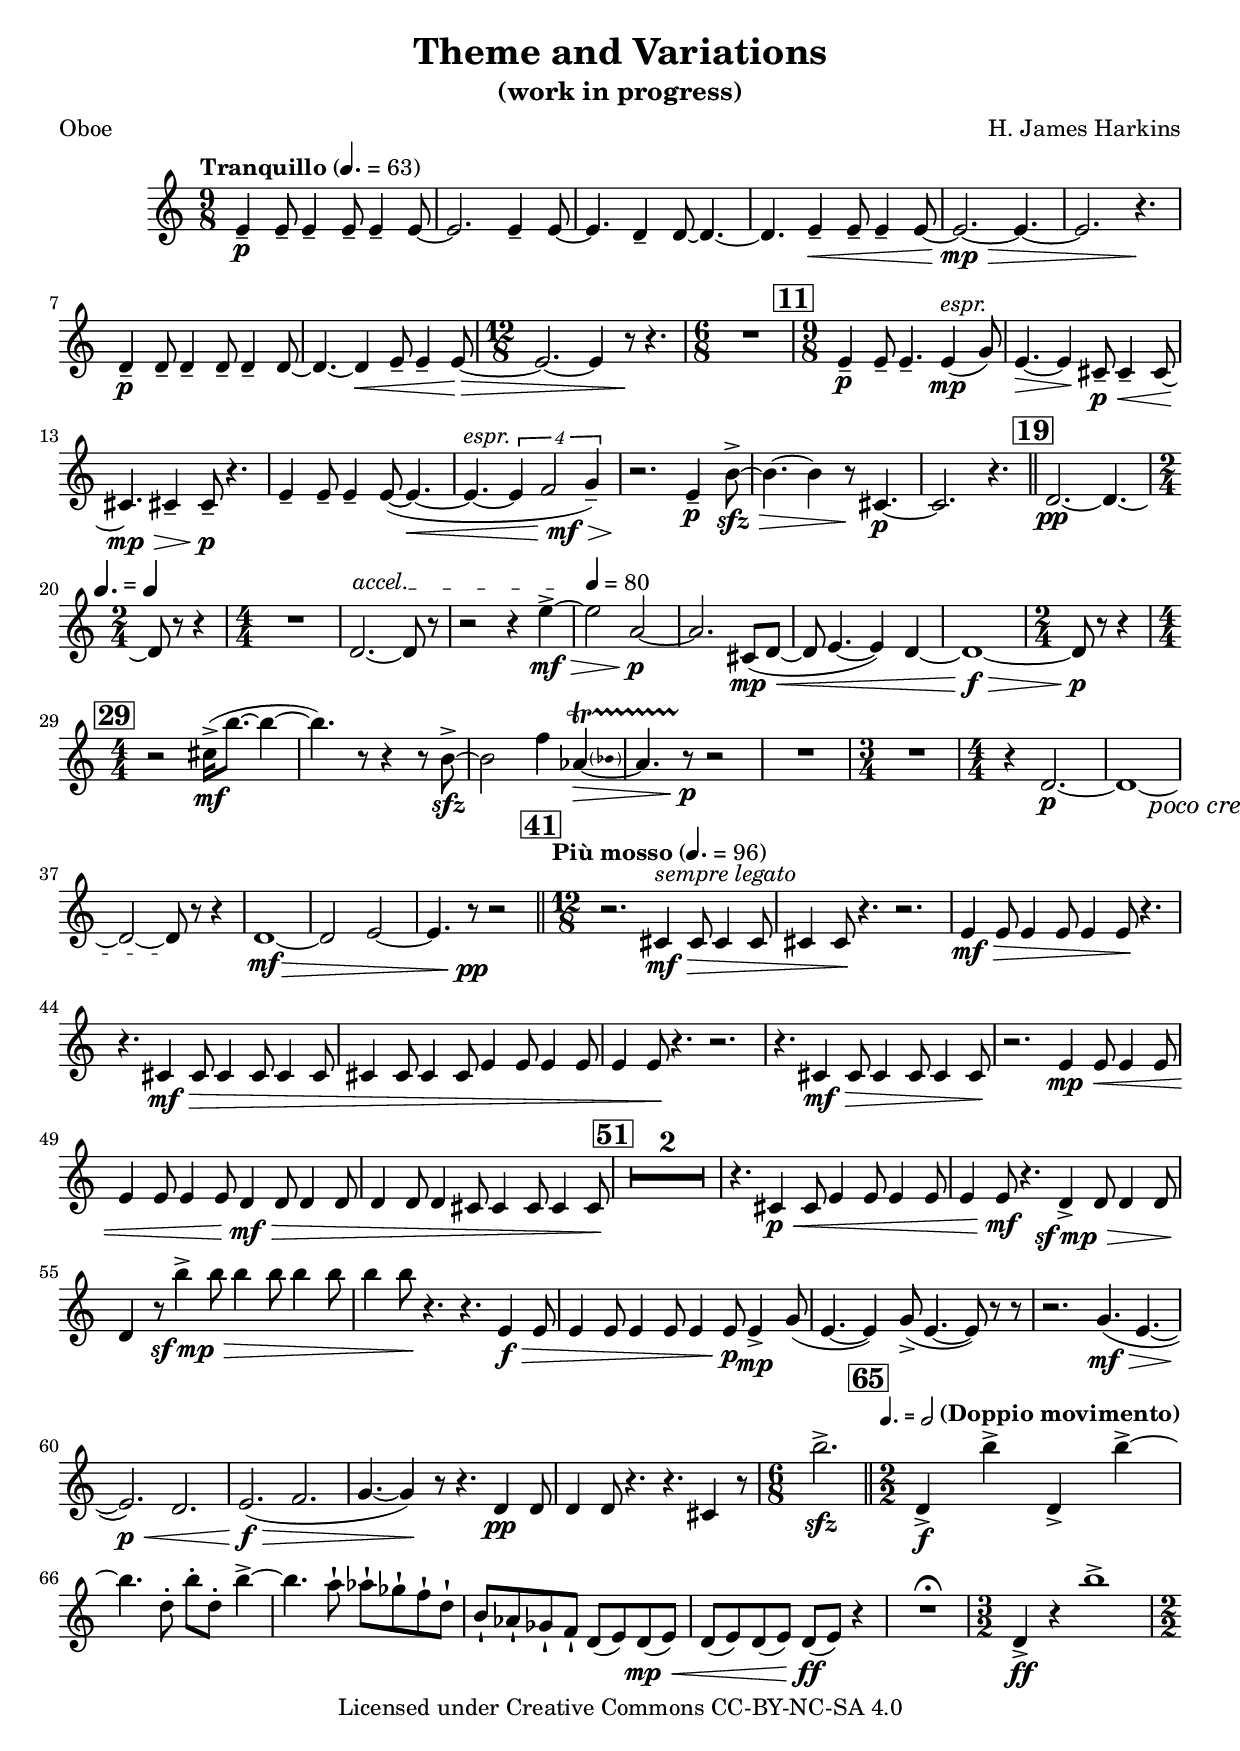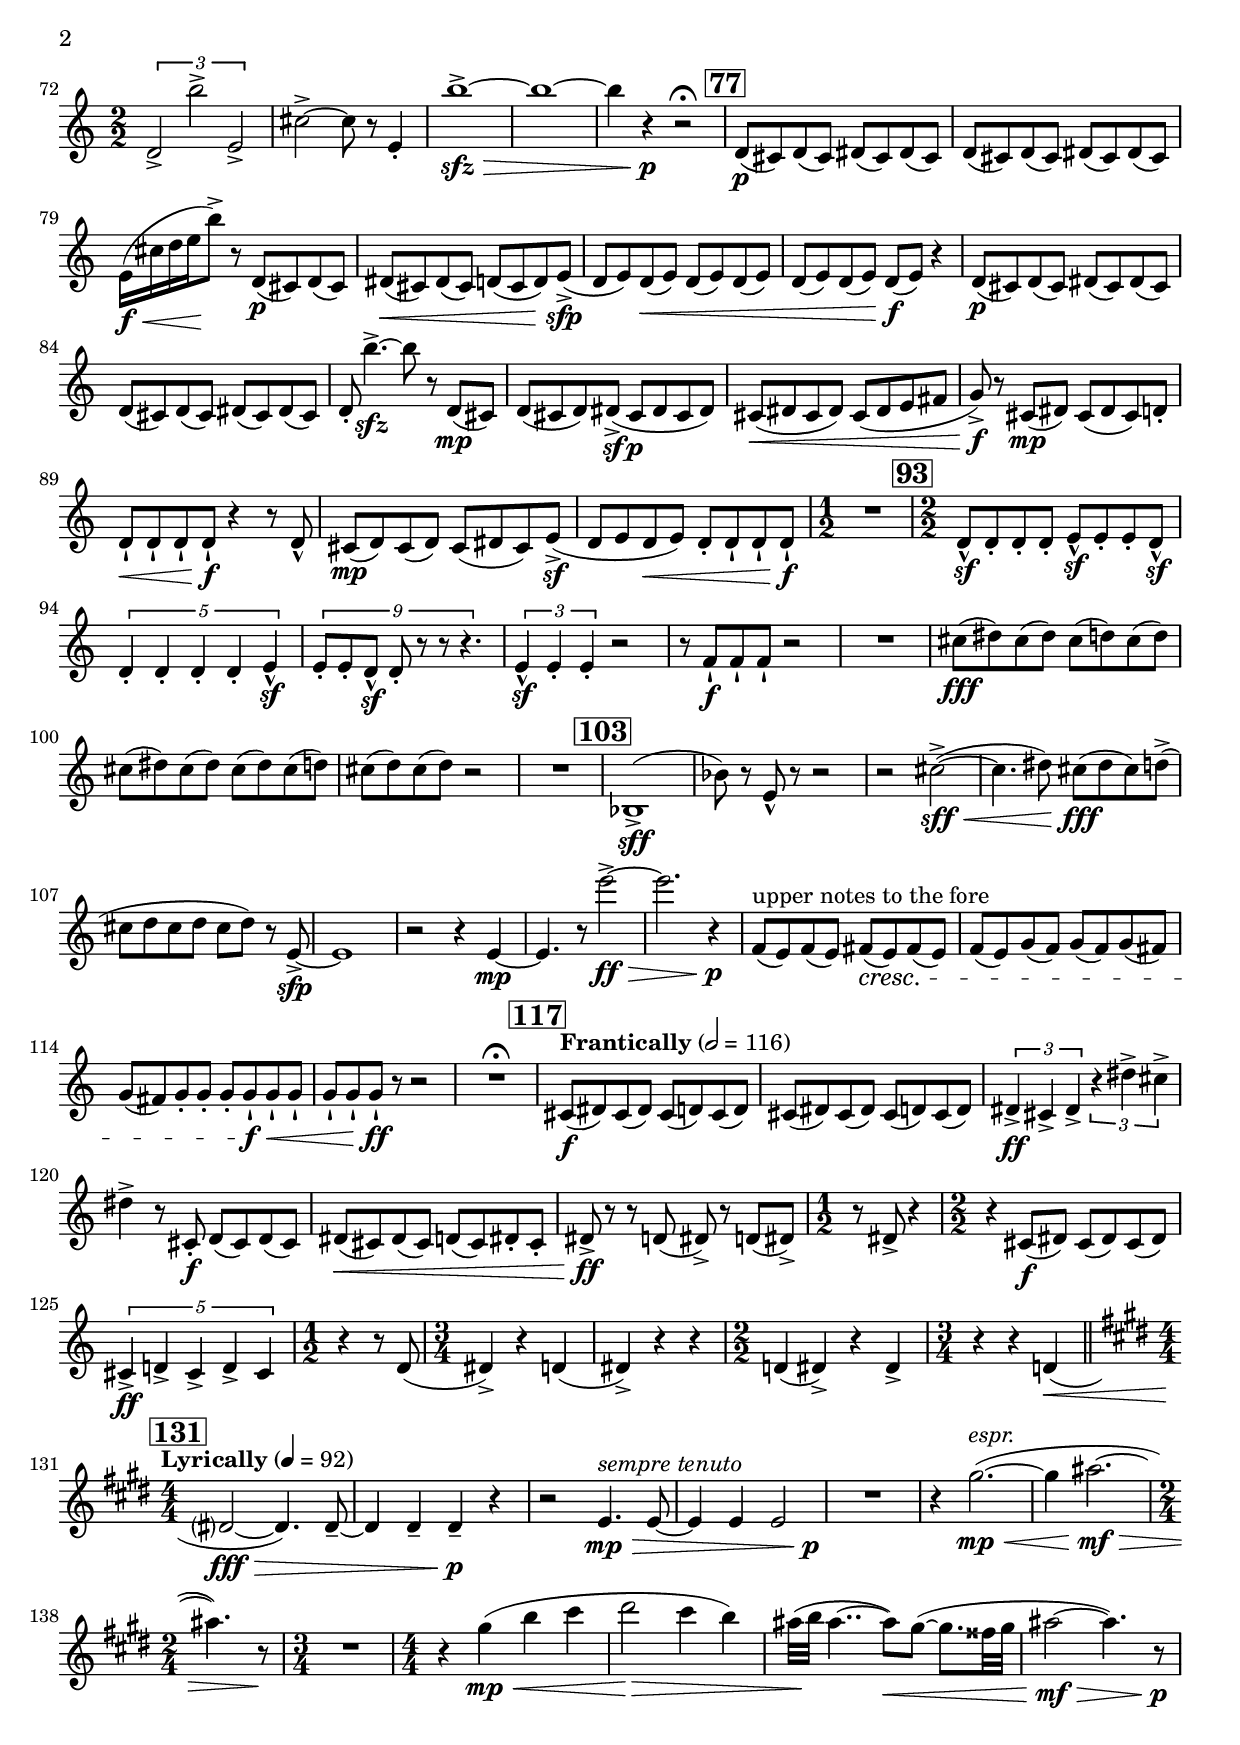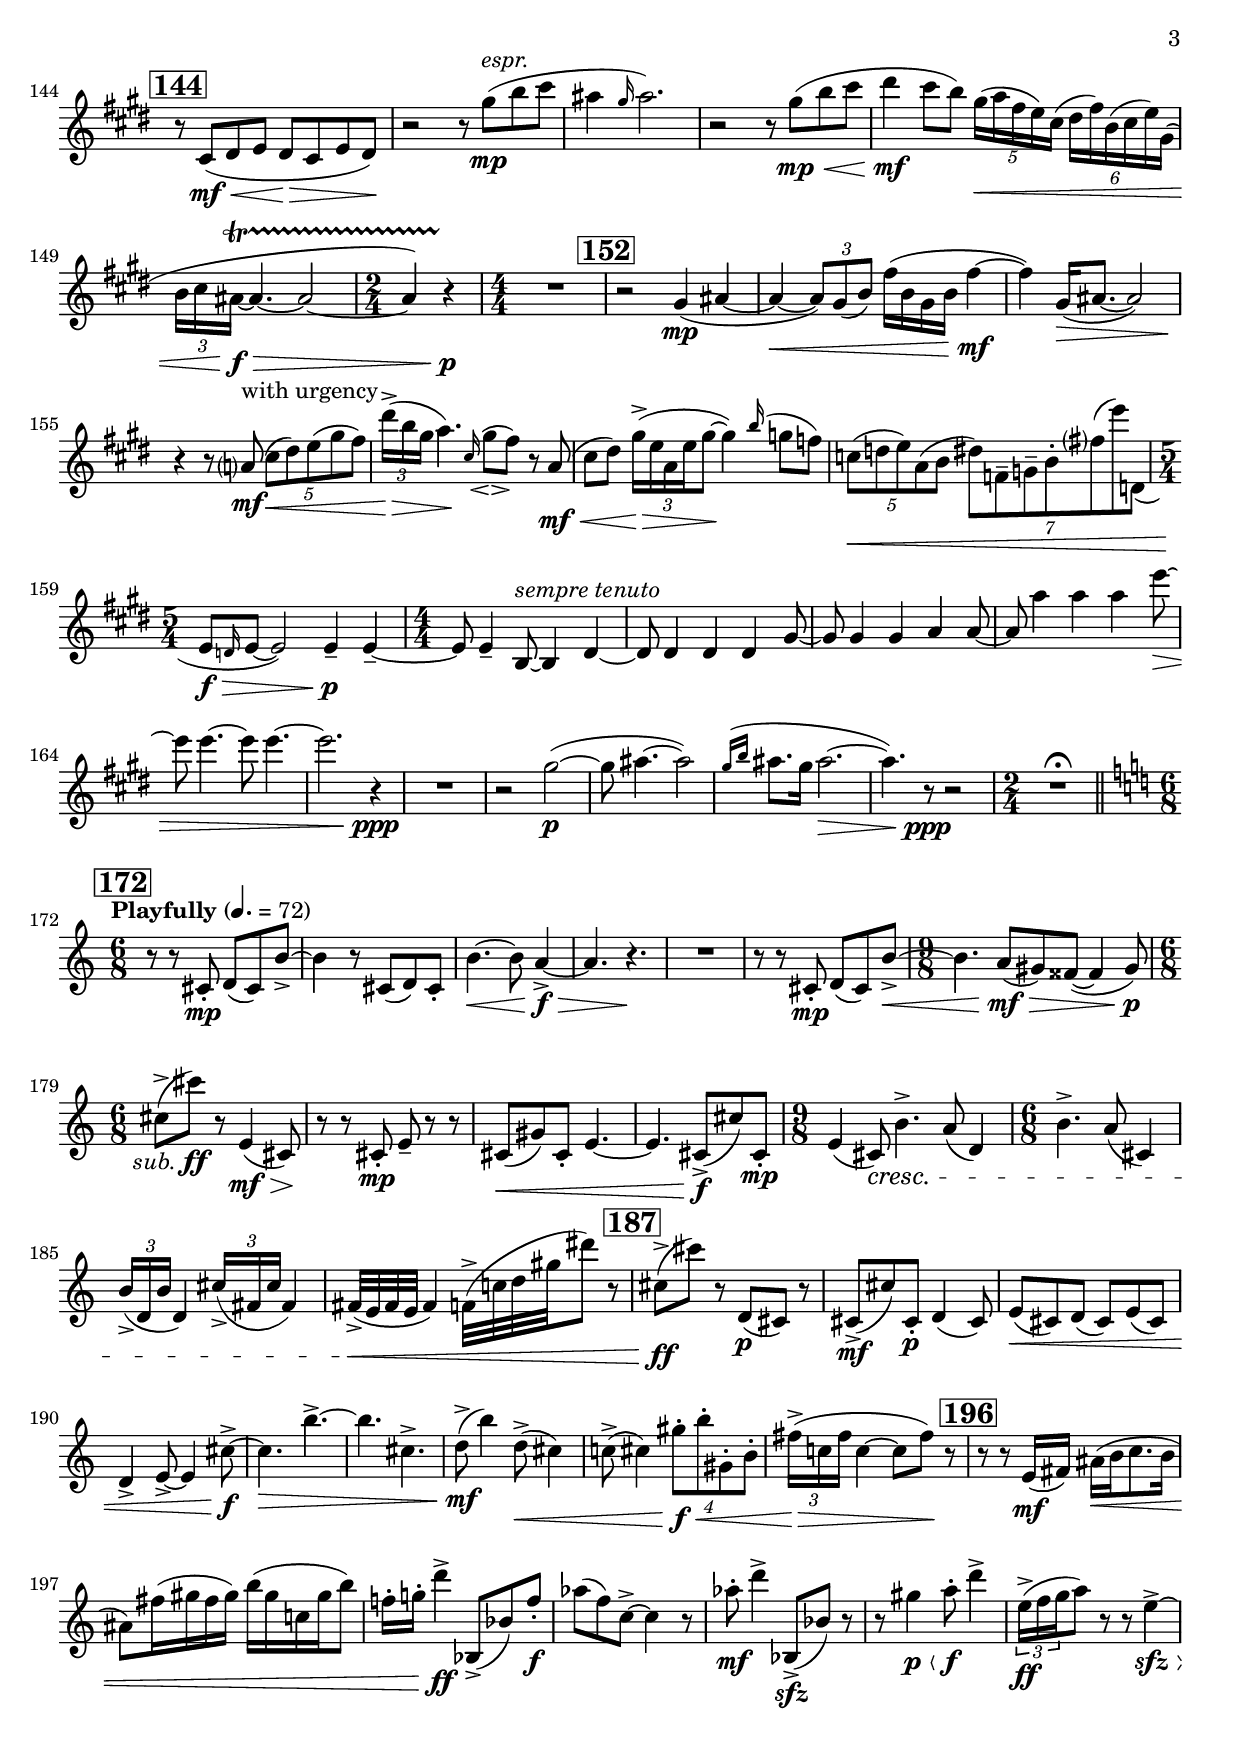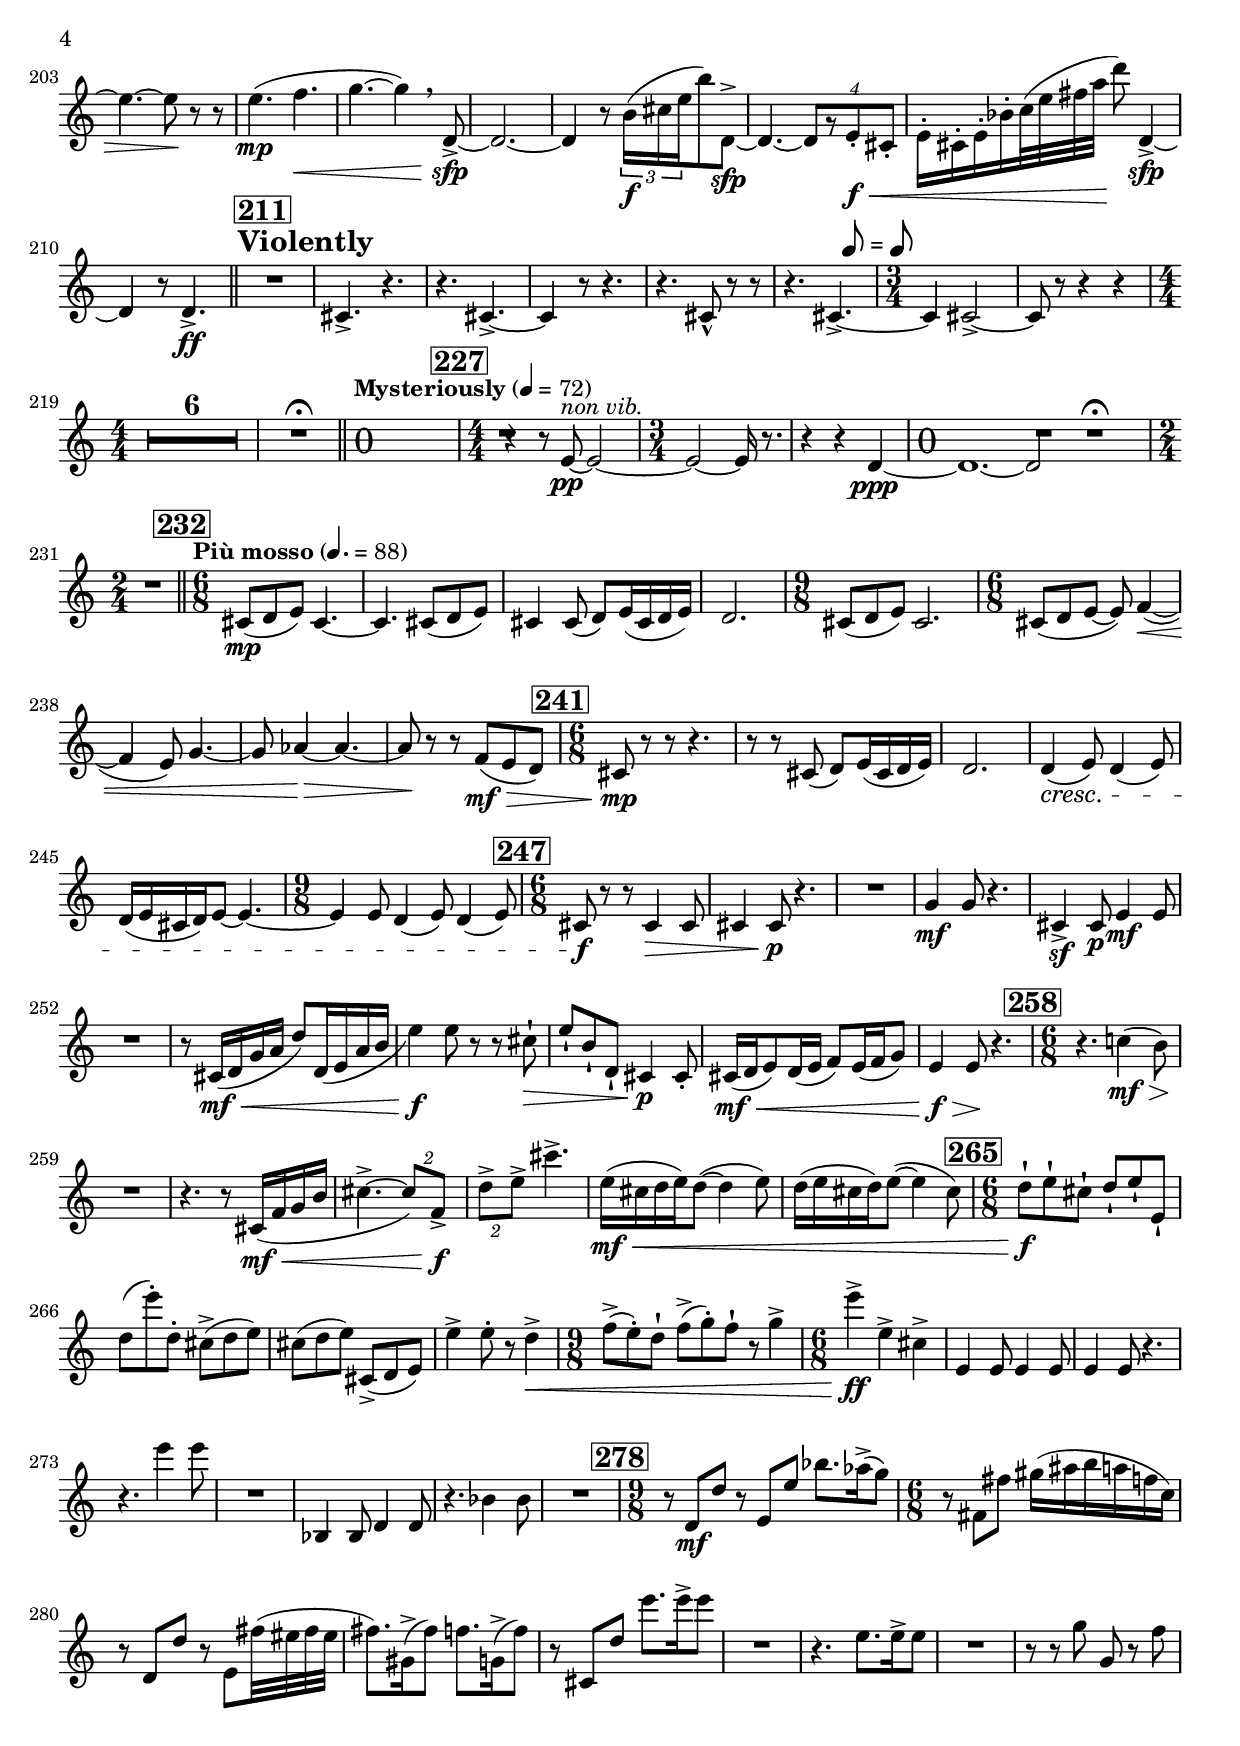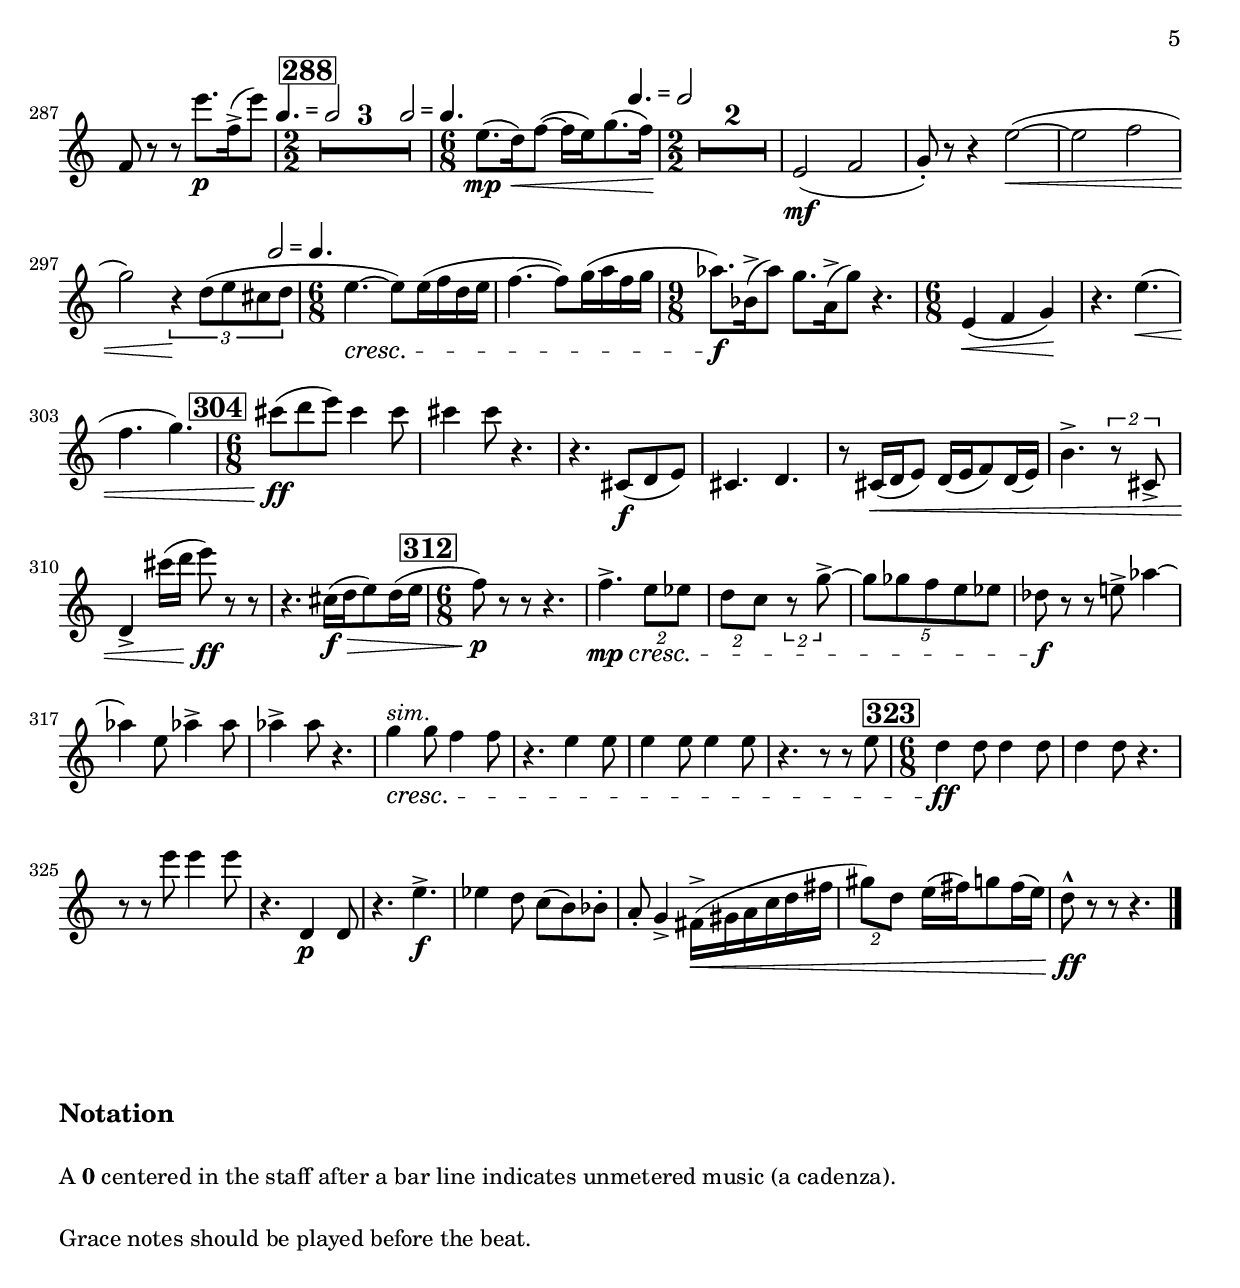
\version "2.18.2"
\language "english"

cadenzaToMusic =
#(define-music-function (parser location cadenzaMusic music)
                                                  (ly:music? ly:music?)
"Adjust the length of `music and the measureLength, to fit the length of
`cadenzaMusic"
(let* ((clen (ly:music-length cadenzaMusic))
       (mlen (ly:music-length music))
       (factor (ly:moment-div clen mlen))
       (compressed (ly:music-compress music factor)))
  ;; (format #t "factor : ~a\n" factor)
  #{
    \set Timing.measureLength = $clen
    $compressed
    \unset Timing.measureLength
  #}))

\include "../common/includes.ily"
\language "english"

\version "2.18.2"

#(define (get-pitch grob)
   (ly:event-property (ly:grob-property grob 'cause) 'pitch))

#(define (has-accidental? grob)
   (ly:grob? (ly:grob-object grob 'accidental-grob)))

#(define (first-in-beamed-group? me heads)
   (let loop ((x heads))
     (cond
      ((eq? (car x) me) #t)
      ((equal? (get-pitch (car x)) (get-pitch me)) #f)
      (else (loop (cdr x))))))

#(define (preceded-by-chromatic-variant? me heads)
   ;; Within a beamed group, compare a pitch with the preceding pitches.  Find the closest
   ;; pitch sharing octave and note-name with our pitch.  If it has a different alteration
   ;; from our pitch, return #t.  Our pitch will then need an accidental.
   (let* ((me-pitch (get-pitch me))
          (preceding
           (take-while
            (lambda (x) (not (eq? x me)))
            heads))
          (preceding
           (map
            (lambda (x) (get-pitch x))
            preceding))
          (preceding
           (filter
            (lambda (x)
              (and (equal? (ly:pitch-octave x) (ly:pitch-octave me-pitch))
                   (equal? (ly:pitch-notename x) (ly:pitch-notename me-pitch))))
            preceding)))
     
     (and (pair? preceding)
          (not (equal? (ly:pitch-alteration (last preceding))
                       (ly:pitch-alteration me-pitch))))))

#(define (redundant-natural? me heads)
   ;; Will remove any natural which isn't cancelling anything within a beamed group.
   (let* ((acc (ly:grob-object me 'accidental-grob))
          (glyph-name (ly:grob-property acc 'glyph-name)))
     (and (string=? glyph-name "accidentals.natural")
          (not (preceded-by-chromatic-variant? me heads))
          (not (forced? me)))))

#(define (forced? grob)
   (and (has-accidental? grob)
     (eq? #t (ly:grob-property (ly:grob-object grob 'accidental-grob) 'forced))))

#(define (unnecessary-acc? me heads)
   (cond
    ((redundant-natural? me heads) #t)
    ((first-in-beamed-group? me heads) #f)
    ((preceded-by-chromatic-variant? me heads) #f)
    ((forced? me))
    (else #t)))

#(define (accidentals-by-beam-group grob)
   (let* ((stems (ly:grob-array->list (ly:grob-object grob 'stems)))
          (heads (map (lambda (x)
                        (ly:grob-array->list
                         (ly:grob-object x 'note-heads))) stems))
          (heads (flatten-list heads)))
     
     (let loop ((candidates heads))
       (if (pair? candidates)
           (begin
            (if (and
                 (has-accidental? (car candidates))
                 (unnecessary-acc? (car candidates) heads))
                (ly:grob-suicide! (ly:grob-object (car candidates) 'accidental-grob)))
            (loop (cdr candidates)))))))


clarCadenza = \relative c {
  %\accidentalStyle Staff.neo-modern
  %\newSpacingSection
  %\override Score.SpacingSpanner.base-shortest-duration = #(ly:make-moment 1 32)
  \accidentalStyle dodecaphonic
  \override Beam.before-line-breaking = #accidentals-by-beam-group 
  \cadenzaOn
  r8 f\pp [ ( d' e ] ) e'' [ ( cs b ] ) \bar "" g, [ ( d' ef c' ] ) \bar ""
  <<
    \new Voice { \voiceOne s8 e [ ( cs s b ] ) }
    \new Voice \relative c' { \voiceTwo bf8 ( s4 f'8 ) }
  >> \oneVoice
  r2\fermata \bar ""
  d,,4 ( e8 ) e''8-- \bar ""
  \tuplet 5/4 {
    \shape #'((0 . 0) (0 . 1) (0 . 0) (0 . 0)) Slur
    cs16 [ ( f e d cs ] )
  } \bar ""
  g,,8 [ ( d'' ef ] ) \bar ""
  bf,4 ( f'8 ) e'' [ ( cs b ] ) \bar "" c,, [ ( a' ] )
  r4 r8 \bar ""
  <<
    \new Voice \relative c''' {
      \voiceOne
      s4 e8 ( cs4 ) s4 d,8 [ ( ef ] ) s e' ( cs4 )
    }
    \new Voice \relative c {
      \voiceTwo
      f8 [ ( d' ] ) s4. \bar "" bf4-- s4 \bar "" f8-- s4.
    }
  >> \oneVoice
  \tuplet 5/4 { d8\< [ e! bf, e'' cs ] } \bar "" \tuplet 3/2 { f,,,8 [ d' ] e4 d8 [ e ] } \bar ""
  \once \override NoteColumn.X-offset = #1
  b''8\mf\> g,,4 b'' g,, b''\p \bar "" r2\fermata \bar ""
  %\tag #'c-score { \break }
  e,16\mp^\markup "with increasing urgency" [ ( g e ) cs, ] e''8 [ ( cs b ] ) \bar ""
  e,,-- g4 ( e8 ) \bar ""
  \tuplet 5/4 { e''16\cresc [ ( cs e cs e ] ) } \bar ""
  \tuplet 7/4 { d,,,8 [ ( e16 g b cs g' ] ) } \bar ""
  fs32 [ ( e'16 ) fs,32 ( e'8 ) ] \bar "" 
  \once \override TextSpanner.bound-details.left.text = "Tenuto = stress this note"
  f,,8--\startTextSpan
  \tuplet 5/4 { %{ \shape #'((0 . 0) (0 . 0) (0.8 . -1) (0 . 1.5)) Slur %} f'!16 [ ( fs e' fs, e' ] ) } \bar "" g,,8--
  e''' [ ( cs b ] ) \bar ""
  \tuplet 6/4 { f,16 [ ( fs e' ) bf ( c a' ] ) } \bar "" b,,8--\mf [ ( cs\stopTextSpan ] ) \bar ""
  \tuplet 5/4 { d'16\< [ ( e b' fs e' ] ) } \bar ""
  \tuplet 5/4 { f,16 [ ( g c af e' ] ) } \bar ""
  \tuplet 5/4 { a,16 [ ( bf d cs e ] ) } \bar ""
  %% NOTE: This forced accidental is not needed in the part.
  %% Setting \accidentalStyle later makes it appear in the part.
  %% Setting it earlier hides it in the score, where it's needed.
  %% Tagging it fucks up the rests in the oboe and bassoon parts.
  %% Damn damn damn damn damn
  d8..->\trill [ ( cs32 ] )
  d8..->\trill [ ( cs32 ] ) \bar ""
  \tuplet 3/2 { e16->\ff [ ( cs e } d8\> ~ ] d8. [ cs16 ] ) \bar ""
  \accidentalStyle Staff.default
  \revert Beam.before-line-breaking
  \tuplet 5/4 { a16\< [ ( gs e d cs ] } \bar ""
  \tuplet 7/4 { d16 [ cs a gs a gs e\! ] ) }
  \cadenzaOff
}

clarCadenzaB = \relative c'' {
  \newSpacingSection
  \override Score.SpacingSpanner.base-shortest-duration = #(ly:make-moment 1 16)
  \cadenzaOn
  r2 e4.\ppp bf,16 [ ( c' ] ) e'8 [ ( d, ] )
  \tuplet 3/2 { g'16 [ ( c, a, } f'8 ] ) %\bar ""
  bf,,8--^"Tenuto = stress this note" \breathe
  e'4 c?8 [ e ] 
}

clarCadenzaC = \relative c'' {
  \tuplet 5/4 { c16\< [ ( e c e c ] } e8 )
  %\accidentalStyle Staff.neo-modern
  \accidentalStyle dodecaphonic
  \override Beam.before-line-breaking = #accidentals-by-beam-group 
  d,,-- f''4..
  <<
    { c,16-- ( g''2.\fermata ) }
    { s16 s2\> s8 s8\! }
  >> \bar ""
  r2 e4.\ppp\< \appoggiatura { \slurUp bf,16 [ d ] } f'4
  \tag #'a-part \shape #'((0 . 2.5) (0 . -3.2) (0 . -5.2) (0 . -1)) Slur
  cs,16--\> [ ( g''8. ~ ] g4 ~ g8 e4 f8\pppp )
  \cadenzaOff
  \accidentalStyle Staff.default
  \revert Beam.before-line-breaking
}


\include "../common/globals.ily"
\language "english"

oboeTheme = \relative c' {
  \override Hairpin #'to-barline = ##f
  e4--\p e8-- e4-- e8-- e4-- e8 ~
  e2. e4-- e8 ~
  e4. d4-- d8 ~ d4. ~
  d4. e4--\< e8-- e4-- e8 ~
  e2.\mp\> ~ e4. ~
  e2. r4.\!
  d4--\p d8-- d4-- d8-- d4-- d8 ~
  d4. ~ d4\< e8-- e4-- e8\> ~
  e2. ~ e4 r8\! r4.
  R2.
  e4--\p e8-- e4.-- e4\mp^\markup { \italic "espr." } ( g8 )
  e4.\> ~ e4\! cs8--\p\< cs4-- cs8 ~
  cs4.\mp\> cs4-- cs8--\p r4.
  <<
    \new Voice {
      e4-- e8-- e4-- e8 ~ ( e4. ~
      e4.^\markup { \italic "espr." } ~ \tuplet 4/3 { e4 f2 g4-- ) }
      r2.
    }
    \new Voice {
      s2. s4.\<
      s2. s4.\mf\>
      s2.\!
    }
  >>
  e4--\p b'8->\sfz\> ~
  b4. ~ b4 r8\! cs,4.\p ~
  cs2. r4.
  %d2.\pp ~ d4.
}

oboeTwelveEight = \relative c' {
  \override Hairpin #'to-barline = ##f
  r2. cs4\mf\>^\markup { \italic "sempre legato" } cs8 cs4 cs8
  cs4 cs8\! r4. r2.
  e4\mf\> e8 e4 e8 e4 e8\! r4.
  r4. cs4\mf\> cs8 cs4 cs8 cs4 cs8
  cs4 cs8 cs4 cs8 e4 e8 e4 e8
  e4 e8\! r4. r2.
  r4. cs4\mf\> cs8 cs4 cs8 cs4 cs8\!
  r2. e4\mp\< e8 e4 e8
  e4 e8 e4 e8 d4\mf\> d8 d4 d8
  d4 d8 d4 cs8 cs4 cs8 cs4 cs8\!
  R1.*2
  r4. cs4\p\< cs8 e4 e8 e4 e8
  e4 e8\mf r4. d4->\sfmp\> d8 d4 d8
  d4\! r8 b''4->\sfmp\> b8 b4 b8 b4 b8
  b4 b8\! r4. r4. e,,4\f\> e8
  e4 e8 e4 e8 e4 e8\p e4->\mp g8 (
  e4. ~ e4 ) g8-> ( e4. ~ e8 ) r8 r8
  r2. g4.\mf\> ( e4. ~
  e2.\p\< ) d2.
  e2.\f\> ( f2. 
  g4. ~ g4\! ) r8 r4. d4\pp d8
  d4 d8 r4. r4. cs4 r8
  b''2.->\sfz
}

oboeSixEight = \relative c' {
  \override Hairpin #'to-barline = ##f
  r8 r8 cs8-.\mp d ( cs ) b'-> ~
  b4 r8 cs, ( d ) cs-.
  b'4.\< ~ b8 a4->\f\> ~
  a4. r4.\!
  R2.
  r8 r8 cs,-.\mp d ( cs ) b'->\< ~
  b4. a8\mf\> ( gs ) fss ~ ( fss4 gs8\p )
  cs->_\subffMarkup ( cs' ) r8 e,,4\mf\> ( cs8\! )
  r8 r cs-.\mp e-- r8 r8
  cs\< ( gs' ) cs,-. e4. ~
  e4. cs8->\f ( cs' ) cs,-.\mp
  e4 ( cs8 \cresc ) b'4.-> a8 ( d,4 )
  b'4.-> a8 ( cs,4 )
  \tuplet 3/2 { \shape #'((0 . 0) (0 . -0.5) (0 . -0.1) (0 . 0)) Slur b'16-> ( d, b' } d,4 )
  \tuplet 3/2 { \shape #'((0 . 0) (0 . -0.8) (0 . -0.25) (0 . 0)) Slur cs'16-> ( fs, cs' } fs,4 )
  fs32->\< ( e fs e fs4 ) f!32-> ( c'! d gs ds'8 ) r8
  cs,8->\ff ( cs' ) r8 d,,8\p ( cs ) r8
  cs8->\mf ( cs' ) cs,-.\p d4 ( cs8 )
  e8\< ( cs ) d ( cs ) e ( cs )
  d4-> e8-> ~ e4 cs'8->\f ~
  cs4.\> b'4.-> ~
  b4. cs,4.->
  d8->\mf ( b'4 ) d,8->\< ( cs4 )
  c!8-> ( cs4 ) \tuplet 4/3 { gs'8-.\f\< b-. gs,-. b-. }
  \tuplet 3/2 { fs'16->\> ( c! fs } c4 ~ c8 fs\! ) r8
  r8 r8 e,16\mf ( fs ) as\< ( b c8. b16
  as8 ) fs'16 ( gs fs gs ) b ( gs c,! gs' b8 )
  f!16-. g!-. d'4->\ff bf,,8-> ( bf' ) f'-.\f
  af ( f ) c-> ~ c4 r8
  af'8-.\mf d4-> bf,,8->\sfz ( bf' ) r8
  r8 gs'4\p\< a8-.\f d4->
  \tuplet 3/2 { e,16->\ff ( [ f g } a8 ) ] r8 r8 e4->\sfz\> ~
  e4. ~ e8\! r8 r8
  e4.\mp ( f\<
  g4. ~ g4 ) \breathe d,8->\sfp ~
  d2. ~
  d4 r8 \tuplet 3/2 { b'16\f ( cs e } b'8 ) d,,8->\sfp ~
  d4. ~ \tuplet 4/3 { d8 [ r8 e-.\f\< cs-. ] }
  e16-. cs-. e-. bf'-. c32 ( e fs a\! d8 ) d,,4->\sfp ~
  d4 r8 d4.->\ff
  R2.
  cs4.-> r4.
  r4. cs4.-> ~
  cs4 r8 r4.
  r4. cs8-^ r8 r8
  r4. cs4.-> ~
  cs4 cs2-> ~
  cs8 r8 r4 r4
  R1*6 R1\fermataMarkup
  \tag #'c-score { \cadenzaOn R1 \cadenzaOff }
  % this was a failed effort: It puts the markups on the barline
  \tag #'part { \cadenzaOn R1\fermataMarkup ^"Clarinet cadenza" \cadenzaOff }
  r4 r8 e8\pp^\markup { \italic "non vib." } ~ e2 ~
  e2 ~ e16 r8.
  r4 r4 d4\ppp ~
  \cadenzaOn
  d1. ~ d2 s8
  r1\fermata
  \cadenzaOff
  R2
}

oboeOb = \relative c' {
  \override Hairpin #'to-barline = ##f
  %d8\mf\< (
  r4 r d!\< (
  ds?2\fff\> ~ ds4. ) ds8-- ~
  ds4 ds-- ds--\p r
  <<
    {
      r2 e4.^\sempreTenuto e8 ~
      e4 e e2
    }
    {
      s2 s2\mp\>
      s2.. s8\p
    }
  >>
  R1
  r4 gs'2.^\espres \mp\< ~ (
  gs4 as2.\mf\> ~
  as4. ) r8\!
  R2.
  r4 \shape #'((0 . 0) (0 . 0.6) (0 . 0.6) (0 . 0)) Slur gs\mp\< ( b cs
  ds2\> cs4 b )
  as32\! ( b as4.. ~ as8 ) \< gs8 ~ ( gs8. fss32 gs
  as2\mf\> ~ as4. ) r8\p
  r8 cs,,\mf\< ( ds e ds\> cs e ds\! )
  r2 r8 gs'\mp ^\espres ( b cs
  as4 \grace gs16 as2. )
  r2 r8 \shape #'((0 . 0) (0 . 0.6) (0 . 0.6) (0 . 0)) Slur gs\mp\< ( b cs 
  ds4\mf cs8 b )
  \tuplet 5/4 { gs16\< [ ( a fs e ) cs ] ( }
  \tuplet 6/4 { ds16 [ fs ) b, ( cs e ) %{ \shape #'((0 . 0) (0 . 0.5) (0 . 0.5) (0 . 0)) Slur %} gs, ] ( }
  | \tuplet 3/2 { b16 [ cs as16\f\> \startTrillSpan ~ ] } as4. ~ as2 ~
  as4 ) r4 \p \stopTrillSpan
  R1
  r2 gs4\mp ( as ~
  as ~ \< \tuplet 3/2 { as8 ) gs ( b ) } fs'16 ( b, gs b fs'4\mf ~
  fs ) <<
    { gs,16 ( as8. ~ as2 ) }
    { s4\> s4. s8\! }
  >>
  r4 r8 a?\mf ^"with urgency" ( \tuplet 5/4 { cs8\< ds ) e ( gs fs ) }
  \tuplet 3/2 { ds'16->\> ( b gs } a4.\! ) \grace cs,16 ^( gs'8_\espressivo fs\! ) r8 a,\mf\< (
  cs ds ) \tuplet 3/2 { gs16->\> ( e a, e' gs8 ~ \! } gs4 ) \grace b16 ^( g8 f8 )
  \tuplet 5/4 { c8\< ( d e ) a, ( b } \tuplet 7/4 { ds8 ) f,-- g-- b-. fs'? ( e'  ) d,, _( }
  e8\f\> \grace d16 e8 ~ e2 ) e4--\p e-- ~
  e8 e4-- b8 ~ ^\sempreTenuto b4 ds ~
  ds8 ds4 ds ds gs8 ~
  gs gs4 gs a a8 ~
  a a'4 a a e'8\> ~
  e e4. ~ e8 e4. ~
  e2. r4\ppp
  R1
  r2 gs,2\p ~ (
  gs8 as4. ~ as2 )
  \grace { gs16 ^( b } as8. gs16 as2.\> ~
  as4. ) r8\ppp r2
  R2 \fermataMarkup
}

oboeBsn = \relative c' {
  \override Hairpin #'to-barline = ##f
  d2.\pp ~ d4. ~
  d8 r r4
  R1
  d2. ~ d8 r8
  r2 r4 e'4->\mf\> ~
  e2 a,2\p ~
  a2. cs,8\mp\< ( d ~
  d e4. ~ e4 ) d4 ~
  d1\f\> ~
  d8\p r8 r4
  r2 cs'16->\mf ( b'8. ~ b4 ~
  b4. ) r8 r4 r8 b,->\sfz ~
  \override TrillPitchAccidental.avoid-slur = #'inside
  b2 f'4 \pitchedTrill af,4\startTrillSpan ~ \> bf
  af4. r8\stopTrillSpan \p r2
  R1 R2.
  r4
  <<
    {
      d,2. ~
      d1 ~
      d2 ~ d8
      r8 r4
      d1 ~
      d2 e2 ~
      e4. r8 r2
    }
    {
      s2.\p
      s2
      \set crescendoText = \markup \italic "poco cresc."
      \set crescendoSpanner = #'text
      s2\<
      s2 s8\!
      \unset crescendoText
      \unset crescendoSpanner
      s4.
      s2\mf s2\>
      s1
      s4. s8\pp s2
    }
  >>
}

dashPlus = "staccatissimo"

oboeOB = \relative c' {
  \override Hairpin #'to-barline = ##f
  d4->\f b''-> d,,-> b''-> ~
  b4. d,8-. b'-. d,-. b'4-> ~
  b4. a8-+ af-+ gf-+ f-+ d-+
  b-+ af-+ gf-+ f-+ d ( e ) d\mp\< ( e )
  d ( e ) d ( e ) d\ff ( e ) r4
  R1\fermataMarkup
  d4->\ff r4 b''1->
  \tuplet 3/2 { d,,2-> b''-> e,,-> }
  cs'2-> ~ cs8 r e,4-.
  b''1->\sfz\> ~ b ~ b4 r4\p r2\fermata
  d,,8\p ( cs ) d8 ( cs ) ds ( cs ) ds ( cs )
  d8 ( cs ) d8 ( cs ) ds ( cs ) ds ( cs )
  e16\f\< ( cs' d e\! b'8-> ) r8 d,,8\p ( cs ) d8 ( cs )
  ds\< ( cs ) ds ( cs ) d8 ( cs d8 ) e->\sfp (
  d e ) d\< ( e ) d ( e ) d ( e ) 
  d ( e ) d ( e ) d\f ( e ) r4
  
  d8\p ( cs ) d8 ( cs ) ds ( cs ) ds ( cs )
  d8 ( cs ) d8 ( cs ) ds ( cs ) ds ( cs )
  d8-. b''4.->\sfz ~ b8 r d,,\mp ( cs )
  d ( cs d ) ds->\sf ( cs\p ds cs ds )
  cs\< ( ds cs ds ) cs ( ds e fs
  g->\f ) r cs,\mp ( ds ) cs ( ds cs ) d-.
  d-+\< d-+ d-+ d-+\f r4 r8 d-^
  cs\mp ( d ) cs ( d ) cs ( ds cs ) e->\sf (
  d e d\< e ) d-. d-+ d-+ d-+\f
  R2
  d8-^\sf d-. d-. d-. e-^\sf e-. e-. d-^\sf
  \tuplet 5/4 { d4-. d-. d-. d-. e-^\sf }
  \tuplet 9/8 { e8-. [ e-. d-^\sf ] d-. r r r4. }
  \tuplet 3/2 { e4-^\sf e-. e-. } r2
  r8 f-+\f f-+ f-+ r2
  R1
  cs'8\fff ( ds ) cs8 ( ds ) cs ( d ) cs ( d )
  cs8 ( ds ) cs8 ( ds ) cs ( ds ) cs ( d )
  cs ( d ) cs ( d ) r2
  R1
  bf,1->\sff (
  bf'8 ) r8 e,-^ r8 r2
  r2 cs'2->\sff\< ~ (
  cs4. ds8 ) cs\fff ( ds cs ) d-> (
  cs d cs d cs d ) r8 e,->\sfp ~
  e1
  r2 r4 e4\mp ~
  e4. r8 e''2->\ff\> ~
  e2. r4\p
  f,,8^"upper notes to the fore" ( e ) f ( e ) fs\cresc ( e ) fs ( e )
  f ( e ) g ( f ) g ( f ) g ( fs )
  g ( fs ) g-. g-. g-. g-+\f\< g-+ g-+
  g-+ g-+ g-+\ff r8 r2
  R1\fermataMarkup
  cs,8\f ( ds ) cs8 ( ds ) cs8 ( d ) cs8 ( d )
  cs8 ( ds ) cs8 ( ds ) cs8 ( d ) cs8 ( d )
  \tupletSpan 2 \tuplet 3/2 { ds4->\ff cs-> ds-> r ds'-> cs-> } \tupletSpan \default
  ds4-> r8 cs,8-.\f d ( cs ) d ( cs )
  ds\< ( cs ) ds ( cs ) d ( cs ) ds-. cs-.
  ds->\ff r r d ( ds-> ) r d ( ds-> )
  r ds-> r4
  r4 cs8\f ( ds ) cs ( ds ) cs ( ds )
  \tuplet 5/4 { cs4->\ff d!-> cs-> d-> cs }
  r4 r8 d (
  ds4-> ) r d (
  ds-> ) r r
  d! ( ds-> ) r ds->
  %r r d!
}

oboeFinal = \relative c' {
  \override Hairpin #'to-barline = ##f
  cs8\mp ( d e ) cs4. ~
  cs4. cs8 ( d e )
  cs4 cs8 ( d8 ) \shapeECsDE e16 ( cs d e )
  d2.
  cs8 ( d e ) cs2.
  cs8 ( d e ~ e ) f4\< ~ (
  f4 e8 ) g4. ~
  g8 af4\> ~ af4. ~
  af8\! r r f\mf\> ( e d )
  cs8\mp r r r4.
  r8 r cs ( d ) \shapeECsDE e16 ( cs d e )
  d2.
  d4\cresc ( e8 ) d4 ( e8 )
  d16 ( e cs d ) e8 ~ e4. ~
  e4 e8 d4 ( e8 ) d4 ( e8 )
  cs8 \f r8 r cs4\> cs8
  cs4 cs8\p r4.
  R2.
  g'4\mf g8 r4.
  cs,4\sf-> cs8\p e4\mf e8
  R2.
  r8 cs16\mf\< ( d g a d8 ) d,16 _( e a b
  e4\f ) e8 r r cs-+ \>
  e-+ b-+ d,-+ cs4\p cs8-.
  cs16\mf\< ( d e8 ) d16 ( e f8 ) e16 ( f g8 )
  e4\f\> e8\! r4.
  r4. c'!4\mf\> ( b8\! )
  R2.
  r4. r8 cs,16\mf\< _( f g b
  cs4.-> ~ \tuplet 2/3 4. { cs8 ) f,-> \f
                            d'-> e-> } cs'4.->
  e,16\mf\< ( cs d e ) d8 ~ ( d4 e8 )
  d16 ( e cs d ) e8 ~ ( e4 cs8 )
  d8-+ \f e-+ cs-+ d-+ e-+ e,-+
  d' ( e'-. ) d,-. cs-> ( d e )
  cs ( d e ) cs,-> ( d e )
  e'4-> e8-. r d4-> \<
  %b'8-+ e-+ d,-+ b'-+ d,-+ d,-+ r d'4->
  %a8-+ cs-+ d-+ b'-+ d,-+ d,-+ r d'4->
  f8-> ( e-. ) d-+ f-> ( g-. ) f-+ r g4->  % b-+ b'-+ b,-+ r d4->
  e'4-> \ff e,-> cs->
  e,4 e8 e4 e8
  e4 e8 r4.
  r4. e''4 e8
  R2.
  bf,,4 bf8 d4 d8
  r4. bf'4 bf8
  R2.
  r8 d,\mf d' r e, e' bf'8. af16-> ( g8 )
  r8 fs, fs' gs16 ( as b a f c )
  r8 d, d' r e, fs'32 ( es fs es
  fs8. ) gs,16-> ( fs'8 ) f8. g,16-> ( f'8 )
  r8 cs, d' e'8. e16-> e8
  R2.
  r4. e,8. e16-> e8
  R2.
  r8 r g g, r f'
  f, r r e''8.\p f,16-> ( e'8 )
  \once \override MultiMeasureRest.minimum-length = #15
  R1*3
  e,8.\mp\< ( d16 ) f8 ~ ( f16 e ) g8. ( f16\! )
  R1*2
  e,2\mf ( f
  g8-. ) r8 r4 e'2 ~ ( \<
  e f
  g2 ) \tuplet 3/2 { r4\! d8 ( e cs d }
  e4. \cresc ~ e8 ) e16 ( f d e
  f4. ~ f8 ) g16 ( a f g
  af8.\f ) bf,16-> ( af'8 ) g8. a,16-> ( g'8 ) r4.
  e,4\< ( f g ) \!
  r4. e'4.\< (
  f g )
  cs8\ff ( d e ) cs4 cs8
  cs4 cs8 r4.
  r4. cs,,8 ( \f d e )
  cs4. d
  r8 cs16\< ( d e8 ) d16 ( e f8 ) d16 ( e )
  b'4.-> \tuplet 2/3 { r8 cs,8-> }
  %d4. ~ d8 r r
  d4-> cs''16 ( d e8\ff ) r r
  r4. cs,16\f\> ( d e8 ) d16 ( e
  f8\p ) r r r4.
  f4.->\mp \cresc \tuplet 2/3 4. { e8 ef
                                   d c r g'-> ~ }
  \tuplet 5/6 { g8 gf f e ef }
  df8\f r r e!-> af4 ~
  af e8 af4-> af8
  af4-> af8 r4.
  g4 ^\markup \italic "sim." \cresc g8 f4 f8
  r4. e4 e8 
  e4 e8 e4 e8
  r4. r8 r e
  d4\ff d8 d4 d8 d4 d8 r4.
  r8 r8 e'8 e4 e8 r4. d,,4\p d8
  r4. e'4.->\f ef4 d8 c ( b ) bf-.
  a-. g4-> fs16-> ( \< gs a c d fs \tuplet 2/3 { gs8 ) d8 } e16 ( fs ) g8 fs16 ( e )
  d8-^ \ff r r r4. %r2.
}

%\include "../musicvars/clarinet.ily"
%\include "../musicvars/bassoon.ily"
\version "2.16.1"

titlepage = \markup {
  \fill-line {
    \center-column {
      \vspace #12
      \fontsize #6 \line { "Theme and Variations" }
      \vspace #1
      \huge \line { for Oboe, Clarinet in A and Bassoon }
      \vspace #4
      \huge \line { 2014 }
      \vspace #10
      \huge \line { Duration: c. 12 minutes }
      \vspace #6
      \fontsize #5 \line { H. James Harkins }
      \vspace #0.5
      \huge \line { b. 1970 }
    }
  }
}

oboeTitle = \markup {
  \vspace #4 \huge
  \fill-line { Oboe }
}

ClarinetATitle = \markup {
  \vspace #4 \huge
  \fill-line { Clarinet in A }
}

bsnTitle = \markup {
  \vspace #4 \huge
  \fill-line { Bassoon }
}

cclicense = \markup {
  \fill-line {
    \center-column {
      \normalsize
      \line { Creative Commons License: \bold "CC-NC-BY-SA" }
      \line { You \italic may make derivative works. }
      \line { \bold "BY" (Attribution): Your derivative work must credit me. }
      \line { \bold "NC" (Non-Commercial): Your work, or performance of this work, should not be used commercially without my permission. }
      \line { \bold "SA" (ShareAlike): Your work should be published under a similar or more permissive license. }
      \line { \typewriter "http://creativecommons.org/licenses/by-nc-sa/4.0/" }
    }
  }
}

notationComments = \markup {
  \column {
    \line \large \bold { Notation }
    \vspace #0.6
    \normalsize
    \wordwrap {
      A \bold "0" centered in the staff after a bar line indicates unmetered music (a cadenza).
    }
    \vspace #0.6
    \wordwrap {
      Grace notes should be played before the beat.
    }
  }
}

instructionpage = \markup {
  \column {
    % title again here
    
    \vspace #5
    \line \large \bold { Program note }
    \vspace #0.6
    \normalsize
    \wordwrap {
      This composition is a classically-conceived theme and variations, beginning with an austere, contemplative theme based on a simple, three-note sonority and a lilting rhythm. The variations tease out melodic, harmonic and rhythmic elements of the theme. Some of the variations hew closely to the form of the theme; other variations fixate on a small element in the theme and discard the original form.
    }
    \vspace #0.6
    \wordwrap {
      Classical variations typically apply different ornamental figures to a melody
      in each variation while the melody retains its essential shape, or dress up a
      consistent harmonic progression in various melodic and textural guises.
      (The first movement of Mozart’s Piano Sonata no. 11, K.331, is a fine example
      of the former; J. S. Bach’s \italic { Goldberg Varations, } BWV 988, illustrate the latter.)
      This set of variations presses further into rhythmic transformation of the theme’s
      mixture of triple and double divisions. This feature of the theme recurs throughout
      the work, subtly at first; by the final variation, the interplay of metrical divisions
      comes close to distorting the listener’s perception of the tempo (though the tempo
      does not actually change in this variation!).
    }
    \vspace #0.6
    \wordwrap {
      The work was composed between February and July 2014 for the Kapok Winds,
      made up of principals from the Guangzhou Symphony Orchestra: Cornelius Finke
      (oboe), Schyler Fung (clarinet) and Michael Garza (bassoon).
    }
    \vspace #1.2
    \notationComments
    \vspace #1.2
    \line \large \bold { Acknowledgments }
    \vspace #0.6
    \wordwrap {
      Special thanks are due to two members of the LilyPond user community, for their assistance in providing custom extensions for the LilyPond notation software to handle two challenging situations: Thomas Morley, for a function that helps to coordinate free-rhythm cadenzas with the other parts, and David Nalesnik, for a custom way to place accidentals automatically during the clarinet cadenza.
    }
    \vspace #0.6
    \wordwrap {
      (As these acknowledgments are for technical solutions for music engraving problems, they should not be printed in a concert program.)
    }
  }
}


%#(set-global-staff-size 16)

%{\paper {
  left-margin = 1.8\cm
  line-width = 18.2\cm
  right-margin = 1\cm
}
%}

\header {
  title = "Theme and Variations"
  subtitle = "(work in progress)"
  composer = "H. James Harkins"
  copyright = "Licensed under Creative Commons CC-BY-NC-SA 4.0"
  poet = "Oboe"
}

\score {
  \new Staff <<
    { \compressFullBarRests
      \override MultiMeasureRest.expand-limit = #1
      \global
      \keepWithTag #'part \globalBsn % need accel... marking
      \globalTwelveEight \globalOB \globalOb \globalSixEight \globalFinal
    }
    { \oboeTheme \oboeBsn \oboeTwelveEight \oboeOB \oboeOb
      \keepWithTag #'c-score \oboeSixEight
      \oboeFinal
    }
  >>
}

\markup {
  \column {
    \vspace #2
    \notationComments
  }
}